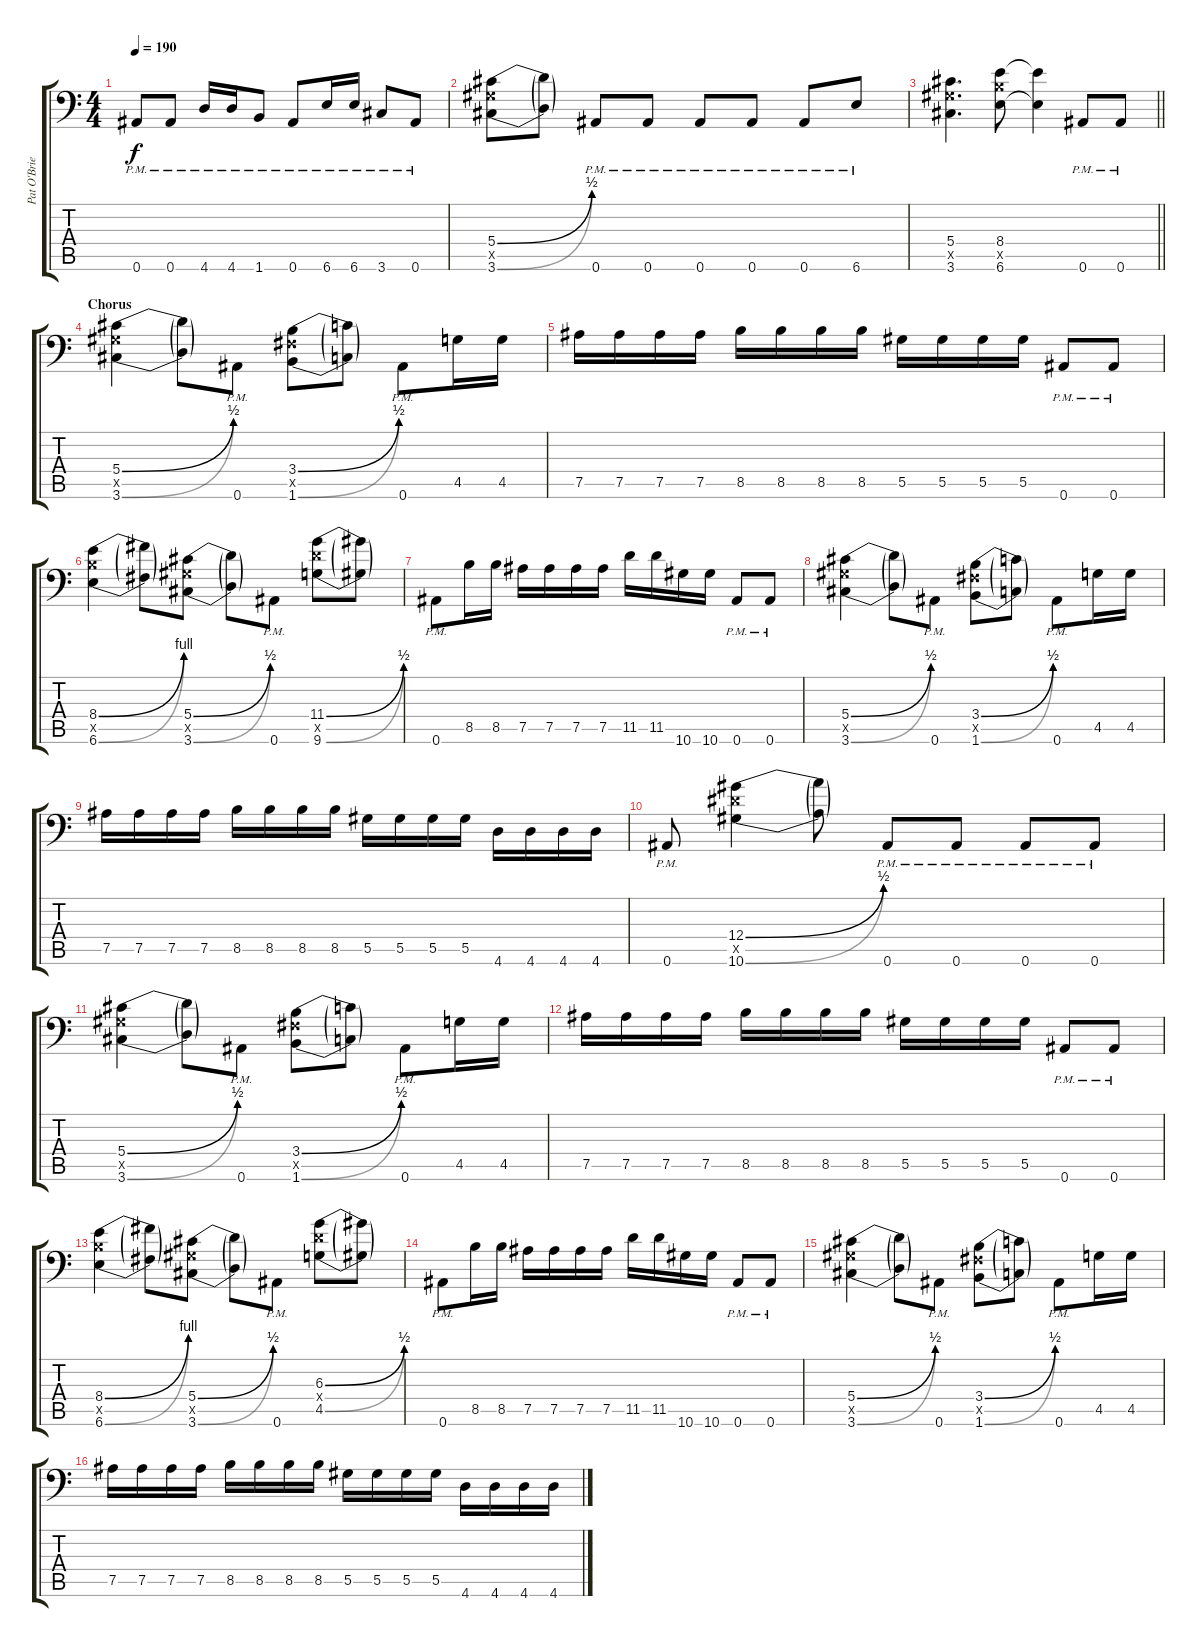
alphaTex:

\track ("Pat O'Brien" "Pat O'Brie") {instrument distortionguitar}
\staff {score tabs}
\tuning (Bb3 F3 Db3 Ab2 Eb2 Bb1) {hide}
\ts (4 4)
\tempo 190
\clef f4
\ks c
0.6{pm}.8{dy f} 0.6{pm}.8 4.6{pm}.16 4.6{pm}.16 1.6{pm}.8 0.6{pm}.8 6.6{pm}.16 6.6{pm}.16 3.6{pm}.8 0.6{pm}.8 |
(5.4{be (bend 0 0 60 2)} 5.5{x} 3.6{be (bend 0 0 60 2)}).8 (5.4{t} 3.6{t}).8 0.6{pm}.8 0.6{pm}.8 0.6{pm}.8 0.6{pm}.8 0.6{pm}.8 6.6{pm}.8 |
\barLineRight lightlight
(5.4 5.5{x} 3.6).4{d} (8.4 8.5{x} 6.6).8 (8.4{t} 6.6{t}).4 0.6{pm}.8 0.6{pm}.8 |
\section ("" "Chorus")
(5.4{be (bend 0 0 60 2)} 5.5{x} 3.6{be (bend 0 0 60 2)}).4 (5.4{t} 3.6{t}).8 0.6{pm}.8 (3.4{be (bend 0 0 60 2)} 3.5{x} 1.6{be (bend 0 0 60 2)}).8 (3.4{t} 1.6{t}).8 0.6{pm}.8 4.5.16 4.5.16 |
7.5.16 7.5.16 7.5.16 7.5.16 8.5.16 8.5.16 8.5.16 8.5.16 5.5.16 5.5.16 5.5.16 5.5.16 0.6{pm}.8 0.6{pm}.8 |
(8.4{be (bend 0 0 60 4)} 8.5{x} 6.6{be (bend 0 0 60 4)}).4 (8.4{t} 6.6{t}).8 (5.4{be (bend 0 0 60 2)} 5.5{x} 3.6{be (bend 0 0 60 2)}).8 (5.4{t} 3.6{t}).8 0.6{pm}.8 (11.4{be (bend 0 0 60 2)} 11.5{x} 9.6{be (bend 0 0 60 2)}).8 (11.4{t} 9.6{t}).8 |
0.6{pm}.8 8.5.16 8.5.16 7.5.16 7.5.16 7.5.16 7.5.16 11.5.16 11.5.16 10.6.16 10.6.16 0.6{pm}.8 0.6{pm}.8 |
(5.4{be (bend 0 0 60 2)} 5.5{x} 3.6{be (bend 0 0 60 2)}).4 (5.4{t} 3.6{t}).8 0.6{pm}.8 (3.4{be (bend 0 0 60 2)} 3.5{x} 1.6{be (bend 0 0 60 2)}).8 (3.4{t} 1.6{t}).8 0.6{pm}.8 4.5.16 4.5.16 |
7.5.16 7.5.16 7.5.16 7.5.16 8.5.16 8.5.16 8.5.16 8.5.16 5.5.16 5.5.16 5.5.16 5.5.16 4.6.16 4.6.16 4.6.16 4.6.16 |
0.6{pm}.8 (12.4{be (bend 0 0 60 2)} 12.5{x} 10.6{be (bend 0 0 60 2)}).4 (12.4{t} 10.6{t}).8 0.6{pm}.8 0.6{pm}.8 0.6{pm}.8 0.6{pm}.8 |
(5.4{be (bend 0 0 60 2)} 5.5{x} 3.6{be (bend 0 0 60 2)}).4 (5.4{t} 3.6{t}).8 0.6{pm}.8 (3.4{be (bend 0 0 60 2)} 3.5{x} 1.6{be (bend 0 0 60 2)}).8 (3.4{t} 1.6{t}).8 0.6{pm}.8 4.5.16 4.5.16 |
7.5.16 7.5.16 7.5.16 7.5.16 8.5.16 8.5.16 8.5.16 8.5.16 5.5.16 5.5.16 5.5.16 5.5.16 0.6{pm}.8 0.6{pm}.8 |
(8.4{be (bend 0 0 60 4)} 8.5{x} 6.6{be (bend 0 0 60 4)}).4 (8.4{t} 6.6{t}).8 (5.4{be (bend 0 0 60 2)} 5.5{x} 3.6{be (bend 0 0 60 2)}).8 (5.4{t} 3.6{t}).8 0.6{pm}.8 (6.3{be (bend 0 0 60 2)} 6.4{x} 4.5{be (bend 0 0 60 2)}).8 (6.3{t} 4.5{t}).8 |
0.6{pm}.8 8.5.16 8.5.16 7.5.16 7.5.16 7.5.16 7.5.16 11.5.16 11.5.16 10.6.16 10.6.16 0.6{pm}.8 0.6{pm}.8 |
(5.4{be (bend 0 0 60 2)} 5.5{x} 3.6{be (bend 0 0 60 2)}).4 (5.4{t} 3.6{t}).8 0.6{pm}.8 (3.4{be (bend 0 0 60 2)} 3.5{x} 1.6{be (bend 0 0 60 2)}).8 (3.4{t} 1.6{t}).8 0.6{pm}.8 4.5.16 4.5.16 |
7.5.16 7.5.16 7.5.16 7.5.16 8.5.16 8.5.16 8.5.16 8.5.16 5.5.16 5.5.16 5.5.16 5.5.16 4.6.16 4.6.16 4.6.16 4.6.16
